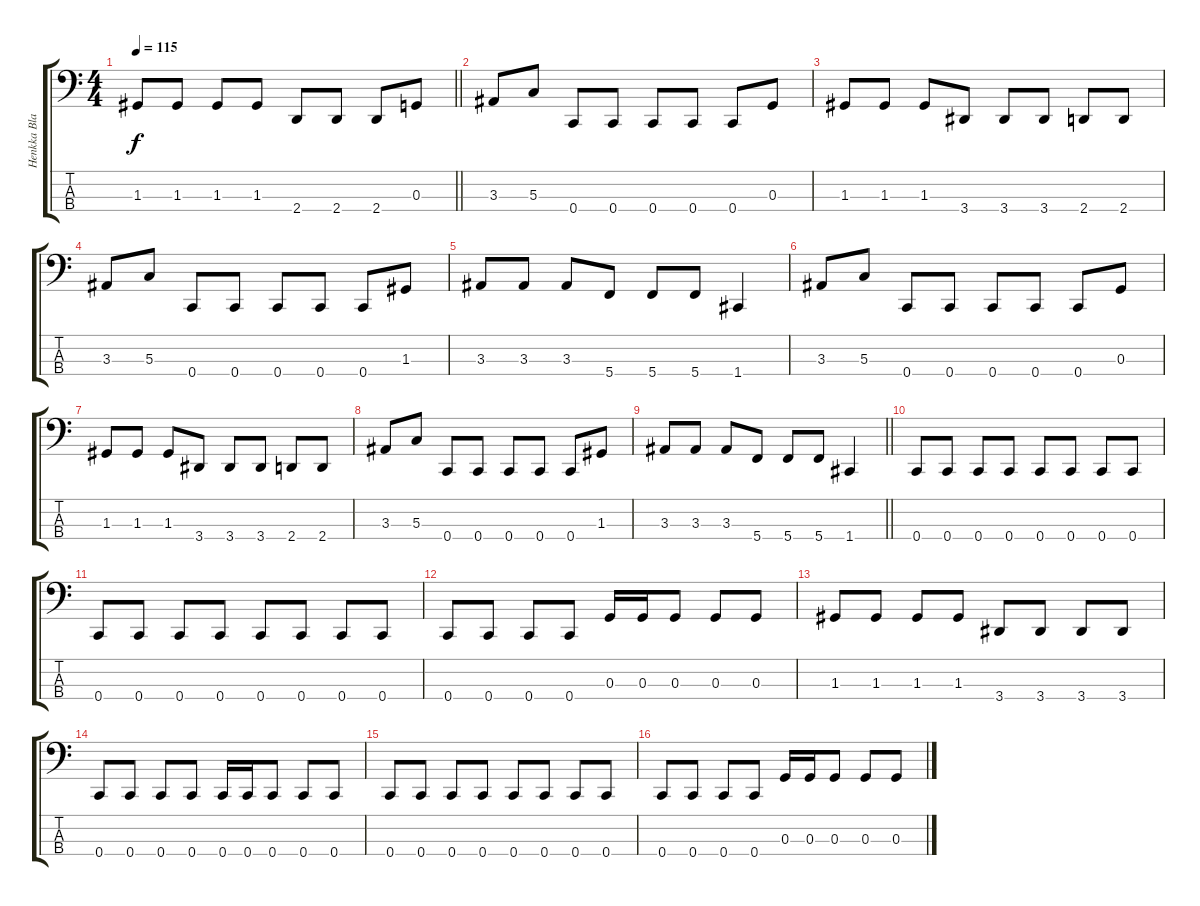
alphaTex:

\track ("Henkka Blacksmith" "Henkka Bla") {instrument electricbasspick}
\staff {score tabs}
\tuning (F2 C2 G1 C1) {hide}
\ts (4 4)
\tempo 115
\clef f4
\barLineRight lightlight
\ks c
1.3.8{dy f} 1.3.8 1.3.8 1.3.8 2.4.8 2.4.8 2.4.8 0.3.8 |
3.3.8 5.3.8 0.4.8 0.4.8 0.4.8 0.4.8 0.4.8 0.3.8 |
1.3.8 1.3.8 1.3.8 3.4.8 3.4.8 3.4.8 2.4.8 2.4.8 |
3.3.8 5.3.8 0.4.8 0.4.8 0.4.8 0.4.8 0.4.8 1.3.8 |
3.3.8 3.3.8 3.3.8 5.4.8 5.4.8 5.4.8 1.4.4 |
3.3.8 5.3.8 0.4.8 0.4.8 0.4.8 0.4.8 0.4.8 0.3.8 |
1.3.8 1.3.8 1.3.8 3.4.8 3.4.8 3.4.8 2.4.8 2.4.8 |
3.3.8 5.3.8 0.4.8 0.4.8 0.4.8 0.4.8 0.4.8 1.3.8 |
\barLineRight lightlight
3.3.8 3.3.8 3.3.8 5.4.8 5.4.8 5.4.8 1.4.4 |
0.4.8 0.4.8 0.4.8 0.4.8 0.4.8 0.4.8 0.4.8 0.4.8 |
0.4.8 0.4.8 0.4.8 0.4.8 0.4.8 0.4.8 0.4.8 0.4.8 |
0.4.8 0.4.8 0.4.8 0.4.8 0.3.16 0.3.16 0.3.8 0.3.8 0.3.8 |
1.3.8 1.3.8 1.3.8 1.3.8 3.4.8 3.4.8 3.4.8 3.4.8 |
0.4.8 0.4.8 0.4.8 0.4.8 0.4.16 0.4.16 0.4.8 0.4.8 0.4.8 |
0.4.8 0.4.8 0.4.8 0.4.8 0.4.8 0.4.8 0.4.8 0.4.8 |
0.4.8 0.4.8 0.4.8 0.4.8 0.3.16 0.3.16 0.3.8 0.3.8 0.3.8
